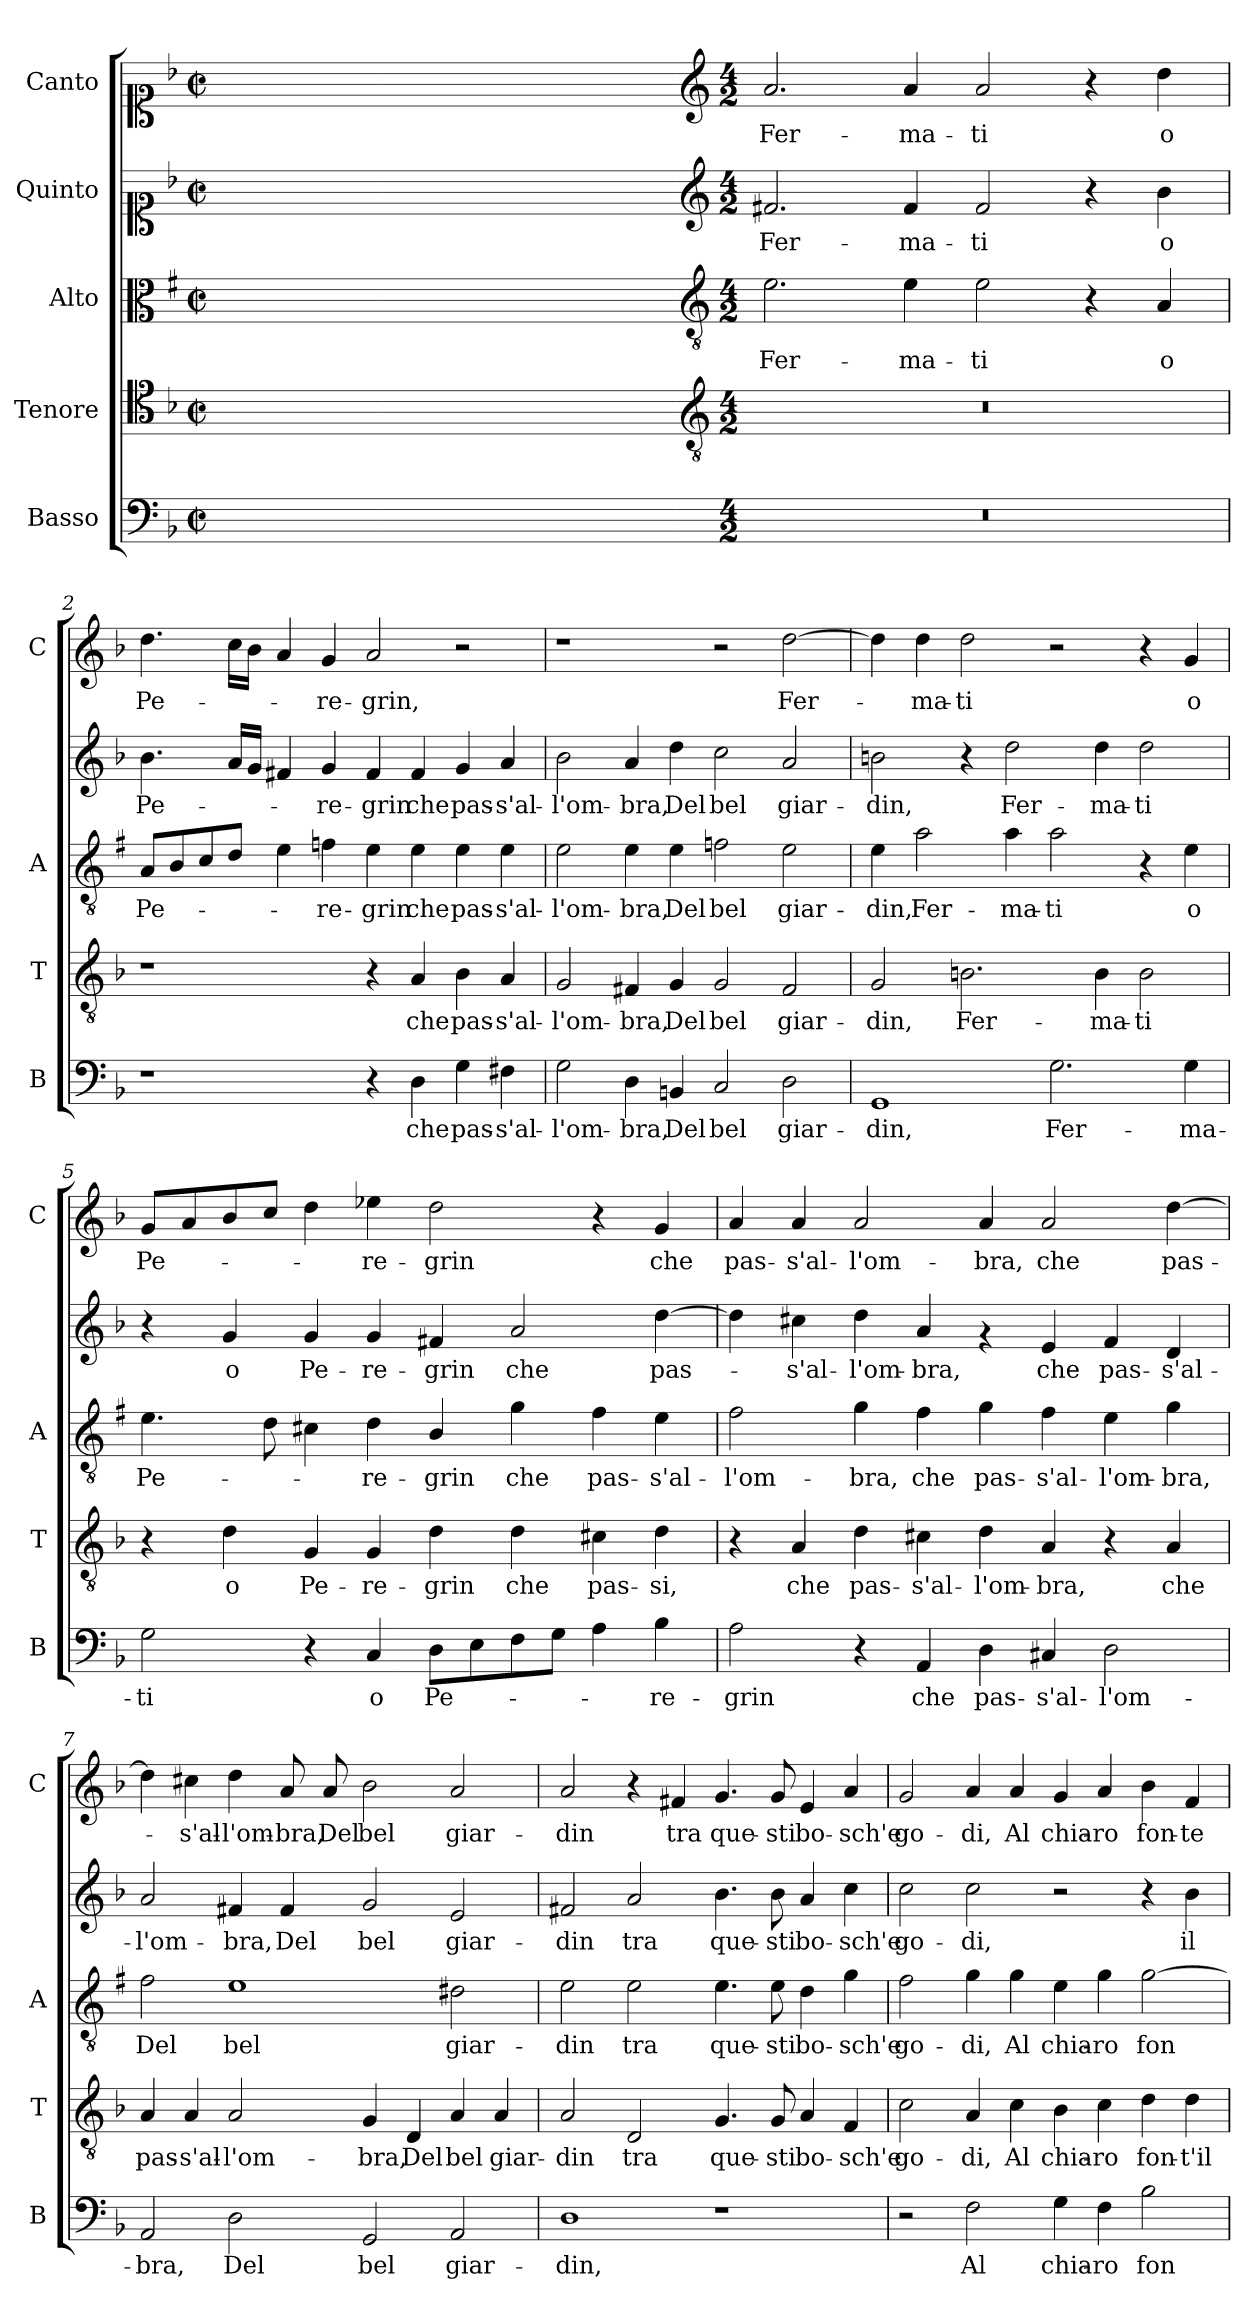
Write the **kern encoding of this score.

**kern	**text	**kern	**text	**kern	**text	**kern	**text	**kern	**text
*part5	*part5	*part4	*part4	*part3	*part3	*part2	*part2	*part1	*part1
*staff5	*staff5	*staff4	*staff4	*staff3	*staff3	*staff2	*staff2	*staff1	*staff1
*I"Basso	*	*I"Tenore	*	*I"Alto	*	*I"Quinto	*	*I"Canto	*
*I'B	*	*I'T	*	*I'A	*	*	*	*I'C	*
*clefF4	*	*clefC4	*	*clefC3	*	*clefC1	*	*clefC1	*
*	*	*	*	*ITrd1c2	*	*	*	*	*
*k[b-]	*	*k[b-]	*	*k[b-]	*	*k[b-]	*	*k[b-]	*
*F:	*	*F:	*	*F:	*	*F:	*	*F:	*
*M2/2	*	*M2/2	*	*M2/2	*	*M2/2	*	*M2/2	*
*met(c|)	*	*met(c|)	*	*met(c|)	*	*met(c|)	*	*met(c|)	*
=	=	=	=	=	=	=	=	=	=
1ryy	.	1ryy	.	1ryy	.	1ryy	.	1ryy	.
=1X-	=1X-	=1X-	=1X-	=1X-	=1X-	=1X-	=1X-	=1X-	=1X-
4ryy	.	4ryy	.	4ryy	.	4ryy	.	4ryy	.
4ryy	.	4ryy	.	4ryy	.	4ryy	.	4ryy	.
4ryy	.	4ryy	.	4ryy	.	4ryy	.	4ryy	.
4ryy	.	4ryy	.	4ryy	.	4ryy	.	4ryy	.
=1-	=1-	=1-	=1-	=1-	=1-	=1-	=1-	=1-	=1-
*	*	*clefGv2	*	*clefGv2	*	*clefG2	*	*clefG2	*
*M4/2	*	*M4/2	*	*M4/2	*	*M4/2	*	*M4/2	*
!	!	!	!	!	!LO:LY:b	!	!LO:LY:b	!	!LO:LY:b
0r	.	0r	.	2.d\	Fer-	2.f#X/	Fer-	2.a/	Fer-
!	!	!	!	!	!LO:LY:b	!	!LO:LY:b	!	!LO:LY:b
.	.	.	.	4d\	-ma-	4f#/	-ma-	4a/	-ma-
!	!	!	!	!	!LO:LY:b	!	!LO:LY:b	!	!LO:LY:b
.	.	.	.	2d\	-ti	2f#/	-ti	2a/	-ti
.	.	.	.	4r	.	4r	.	4r	.
!	!	!	!	!	!LO:LY:b	!	!LO:LY:b	!	!LO:LY:b
.	.	.	.	4G/	o	4b-\	o	4dd\	o
=2	=2	=2	=2	=2	=2	=2	=2	=2	=2
!	!	!	!	!	!LO:LY:b	!	!LO:LY:b	!	!LO:LY:b
1r	.	1r	.	8G/L	Pe-	4.b-\	Pe-	4.dd\	Pe-
.	.	.	.	8A/	.	.	.	.	.
.	.	.	.	8B-/	.	.	.	.	.
.	.	.	.	8c/J	.	16a/LL	.	16cc\LL	.
.	.	.	.	.	.	16g/JJ	.	16b-\JJ	.
.	.	.	.	4d\	.	4f#X/	.	4a/	.
!	!	!	!	!	!LO:LY:b	!	!LO:LY:b	!	!LO:LY:b
.	.	.	.	4e-X\	-re-	4g/	-re-	4g/	-re-
!	!	!	!	!	!LO:LY:b	!	!LO:LY:b	!	!LO:LY:b
4r	.	4r	.	4d\	-grin	4f#/	-grin	2a/	-grin,
!	!LO:LY:b	!	!LO:LY:b	!	!LO:LY:b	!	!LO:LY:b	!	!
4D\	che	4A/	che	4d\	che	4f#/	che	.	.
!	!LO:LY:b	!	!LO:LY:b	!	!LO:LY:b	!	!LO:LY:b	!	!
4G\	pas-	4B-\	pas-	4d\	pas-	4g/	pas-	2r	.
!	!LO:LY:b	!	!LO:LY:b	!	!LO:LY:b	!	!LO:LY:b	!	!
4F#X\	-s'al-	4A/	-s'al-	4d\	-s'al-	4a/	-s'al-	.	.
=3	=3	=3	=3	=3	=3	=3	=3	=3	=3
!	!LO:LY:b	!	!LO:LY:b	!	!LO:LY:b	!	!LO:LY:b	!	!
2G\	-l'om-	2G/	-l'om-	2d\	-l'om-	2b-\	-l'om-	1r	.
!	!LO:LY:b	!	!LO:LY:b	!	!LO:LY:b	!	!LO:LY:b	!	!
4D\	-bra,	4F#X/	-bra,	4d\	-bra,	4a/	-bra,	.	.
!	!LO:LY:b	!	!LO:LY:b	!	!LO:LY:b	!	!LO:LY:b	!	!
4BBn/	Del	4G/	Del	4d\	Del	4dd\	Del	.	.
!	!LO:LY:b	!	!LO:LY:b	!	!LO:LY:b	!	!LO:LY:b	!	!
2C/	bel	2G/	bel	2e-X\	bel	2cc\	bel	2r	.
!	!LO:LY:b	!	!LO:LY:b	!	!LO:LY:b	!	!LO:LY:b	!	!LO:LY:b
2D\	giar-	2F#/	giar-	2d\	giar-	2a/	giar-	[2dd\	Fer-
!!LO:LB:g=z
=4	=4	=4	=4	=4	=4	=4	=4	=4	=4
!	!LO:LY:b	!	!LO:LY:b	!	!LO:LY:b	!	!LO:LY:b	!	!
1GG	-din,	2G/	-din,	4d\	-din,	2bn\	-din,	4dd\]	.
!	!	!	!	!	!LO:LY:b	!	!	!	!LO:LY:b
.	.	.	.	2g\	Fer-	.	.	4dd\	-ma-
!	!	!	!LO:LY:b	!	!	!	!	!	!LO:LY:b
.	.	2.Bn\	Fer-	.	.	4r	.	2dd\	-ti
!	!	!	!	!	!LO:LY:b	!	!LO:LY:b	!	!
.	.	.	.	4g\	-ma-	2dd\	Fer-	.	.
!	!LO:LY:b	!	!	!	!LO:LY:b	!	!	!	!
2.G\	Fer-	.	.	2g\	-ti	.	.	2r	.
!	!	!	!LO:LY:b	!	!	!	!LO:LY:b	!	!
.	.	4B\	-ma-	.	.	4dd\	-ma-	.	.
!	!	!	!LO:LY:b	!	!	!	!LO:LY:b	!	!
.	.	2B\	-ti	4r	.	2dd\	-ti	4r	.
!	!LO:LY:b	!	!	!	!LO:LY:b	!	!	!	!LO:LY:b
4G\	-ma-	.	.	4d\	o	.	.	4g/	o
=5	=5	=5	=5	=5	=5	=5	=5	=5	=5
!	!LO:LY:b	!	!	!	!LO:LY:b	!	!	!	!LO:LY:b
2G\	-ti	4r	.	4.d\	Pe-	4r	.	8g/L	Pe-
.	.	.	.	.	.	.	.	8a/	.
!	!	!	!LO:LY:b	!	!	!	!LO:LY:b	!	!
.	.	4d\	o	.	.	4g/	o	8b-/	.
.	.	.	.	8c\	.	.	.	8cc/J	.
!	!	!	!LO:LY:b	!	!	!	!LO:LY:b	!	!
4r	.	4G/	Pe-	4Bn\	.	4g/	Pe-	4dd\	.
!	!LO:LY:b	!	!LO:LY:b	!	!LO:LY:b	!	!LO:LY:b	!	!LO:LY:b
4C/	o	4G/	-re-	4c\	-re-	4g/	-re-	4ee-X\	-re-
!	!LO:LY:b	!	!LO:LY:b	!	!LO:LY:b	!	!LO:LY:b	!	!LO:LY:b
8D\L	Pe-	4d\	-grin	4A/	-grin	4f#X/	-grin	2dd\	-grin
8E\	.	.	.	.	.	.	.	.	.
!	!	!	!LO:LY:b	!	!LO:LY:b	!	!LO:LY:b	!	!
8F\	.	4d\	che	4f\	che	2a/	che	.	.
8G\J	.	.	.	.	.	.	.	.	.
!	!	!	!LO:LY:b	!	!LO:LY:b	!	!	!	!
4A\	.	4c#X\	pas-	4e\	pas-	.	.	4r	.
!	!LO:LY:b	!	!LO:LY:b	!	!LO:LY:b	!	!LO:LY:b	!	!LO:LY:b
4B-\	-re-	4d\	-si,	4d\	-s'al-	[4dd\	pas-	4g/	che
=6	=6	=6	=6	=6	=6	=6	=6	=6	=6
!	!LO:LY:b	!	!	!	!LO:LY:b	!	!	!	!LO:LY:b
2A\	-grin	4r	.	2e\	-l'om-	4dd\]	.	4a/	pas-
!	!	!	!LO:LY:b	!	!	!	!LO:LY:b	!	!LO:LY:b
.	.	4A/	che	.	.	4cc#X\	-s'al-	4a/	-s'al-
!	!	!	!LO:LY:b	!	!LO:LY:b	!	!LO:LY:b	!	!LO:LY:b
4r	.	4d\	pas-	4f\	-bra,	4dd\	-l'om-	2a/	-l'om-
!	!LO:LY:b	!	!LO:LY:b	!	!LO:LY:b	!	!LO:LY:b	!	!
4AA/	che	4c#X\	-s'al-	4e\	che	4a/	-bra,	.	.
!	!LO:LY:b	!	!LO:LY:b	!	!LO:LY:b	!	!	!	!LO:LY:b
4D\	pas-	4d\	-l'om-	4f\	pas-	4rf	.	4a/	-bra,
!	!LO:LY:b	!	!LO:LY:b	!	!LO:LY:b	!	!LO:LY:b	!	!LO:LY:b
4C#X/	-s'al-	4A/	-bra,	4e\	-s'al-	4e/	che	2a/	che
!	!LO:LY:b	!	!	!	!LO:LY:b	!	!LO:LY:b	!	!
2D\	-l'om-	4r	.	4d\	-l'om-	4f/	pas-	.	.
!	!	!	!LO:LY:b	!	!LO:LY:b	!	!LO:LY:b	!	!LO:LY:b
.	.	4A/	che	4f\	-bra,	4d/	-s'al-	[4dd\	pas-
!!LO:PB:g=z
=7	=7	=7	=7	=7	=7	=7	=7	=7	=7
!	!LO:LY:b	!	!LO:LY:b	!	!LO:LY:b	!	!LO:LY:b	!	!
2AA/	-bra,	4A/	pas-	2e\	Del	2a/	-l'om-	4dd\]	.
!	!	!	!LO:LY:b	!	!	!	!	!	!LO:LY:b
.	.	4A/	-s'al-	.	.	.	.	4cc#X\	-s'al-
!	!LO:LY:b	!	!LO:LY:b	!	!LO:LY:b	!	!LO:LY:b	!	!LO:LY:b
2D\	Del	2A/	-l'om-	1d	bel	4f#X/	-bra,	4dd\	-l'om-
!	!	!	!	!	!	!	!LO:LY:b	!	!LO:LY:b
.	.	.	.	.	.	4f#/	Del	8a/	-bra,
!	!	!	!	!	!	!	!	!	!LO:LY:b
.	.	.	.	.	.	.	.	8a/	Del
!	!LO:LY:b	!	!LO:LY:b	!	!	!	!LO:LY:b	!	!LO:LY:b
2GG/	bel	4G/	-bra,	.	.	2g/	bel	2b-\	bel
!	!	!	!LO:LY:b	!	!	!	!	!	!
.	.	4D/	Del	.	.	.	.	.	.
!	!LO:LY:b	!	!LO:LY:b	!	!LO:LY:b	!	!LO:LY:b	!	!LO:LY:b
2AA/	giar-	4A/	bel	2c#X\	giar-	2e/	giar-	2a/	giar-
!	!	!	!LO:LY:b	!	!	!	!	!	!
.	.	4A/	giar-	.	.	.	.	.	.
=8	=8	=8	=8	=8	=8	=8	=8	=8	=8
!	!LO:LY:b	!	!LO:LY:b	!	!LO:LY:b	!	!LO:LY:b	!	!LO:LY:b
1D	-din,	2A/	-din	2d\	-din	2f#X/	-din	2a/	-din
!	!	!	!LO:LY:b	!	!LO:LY:b	!	!LO:LY:b	!	!
.	.	2D/	tra	2d\	tra	2a/	tra	4r	.
!	!	!	!	!	!	!	!	!	!LO:LY:b
.	.	.	.	.	.	.	.	4f#X/	tra
!	!	!	!LO:LY:b	!	!LO:LY:b	!	!LO:LY:b	!	!LO:LY:b
1r	.	4.G/	que-	4.d\	que-	4.b-\	que-	4.g/	que-
!	!	!	!LO:LY:b	!	!LO:LY:b	!	!LO:LY:b	!	!LO:LY:b
.	.	8G/	-sti	8d\	-sti	8b-\	-sti	8g/	-sti
!	!	!	!LO:LY:b	!	!LO:LY:b	!	!LO:LY:b	!	!LO:LY:b
.	.	4A/	bo-	4c\	bo-	4a/	bo-	4e/	bo-
!	!	!	!LO:LY:b	!	!LO:LY:b	!	!LO:LY:b	!	!LO:LY:b
.	.	4F/	-sch'e	4f\	-sch'e	4cc\	-sch'e	4a/	-sch'e
=9	=9	=9	=9	=9	=9	=9	=9	=9	=9
!	!	!	!LO:LY:b	!	!LO:LY:b	!	!LO:LY:b	!	!LO:LY:b
2r	.	2c\	go-	2e\	go-	2cc\	go-	2g/	go-
!	!LO:LY:b	!	!LO:LY:b	!	!LO:LY:b	!	!LO:LY:b	!	!LO:LY:b
2F\	Al	4A/	-di,	4f\	-di,	2cc\	-di,	4a/	-di,
!	!	!	!LO:LY:b	!	!LO:LY:b	!	!	!	!LO:LY:b
.	.	4c\	Al	4f\	Al	.	.	4a/	Al
!	!LO:LY:b	!	!LO:LY:b	!	!LO:LY:b	!	!	!	!LO:LY:b
4G\	chia-	4B-\	chia-	4d\	chia-	2r	.	4g/	chia-
!	!LO:LY:b	!	!LO:LY:b	!	!LO:LY:b	!	!	!	!LO:LY:b
4F\	-ro	4c\	-ro	4f\	-ro	.	.	4a/	-ro
!	!LO:LY:b	!	!LO:LY:b	!	!LO:LY:b	!	!	!	!LO:LY:b
2B-\	fon-	4d\	fon-	[2f\	fon-	4r	.	4b-\	fon-
!	!	!	!LO:LY:b	!	!	!	!LO:LY:b	!	!LO:LY:b
.	.	4d\	-t'il	.	.	4b-\	il	4f/	-te
=	=	=	=	=	=	=	=	=	=
*-	*-	*-	*-	*-	*-	*-	*-	*-	*-
